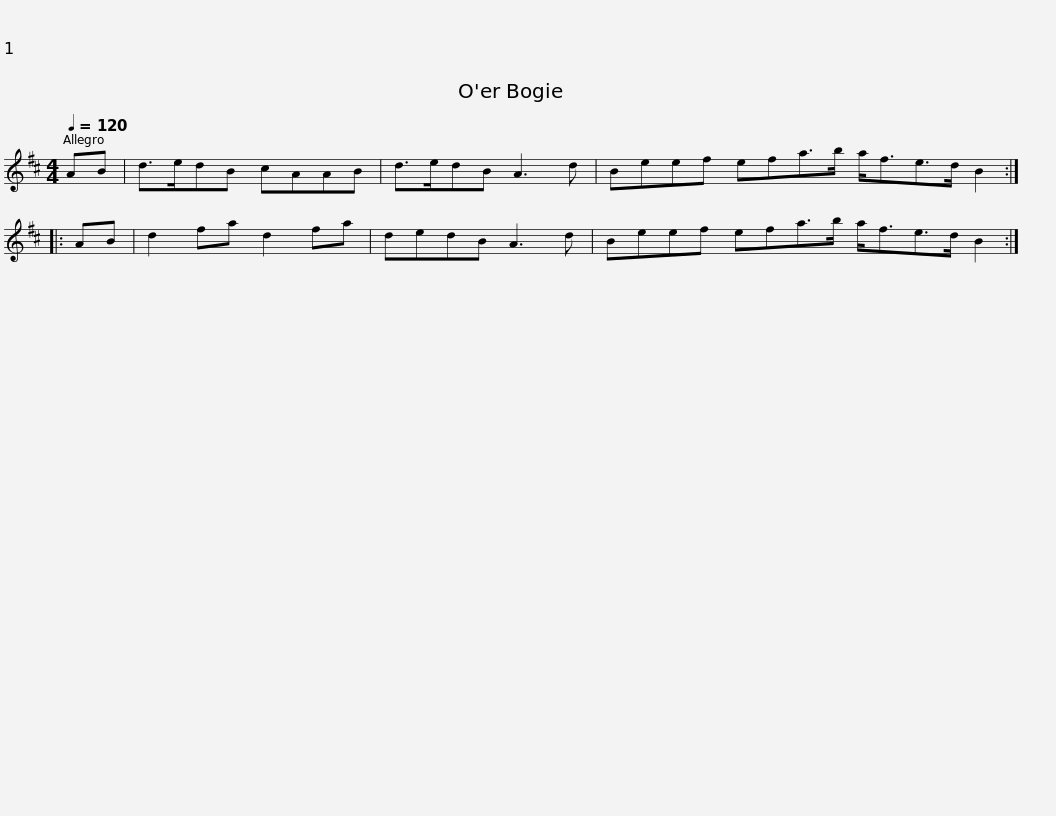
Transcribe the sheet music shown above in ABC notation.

X:1
L:1/8
Q:1/4=120
M:4/4
I:linebreak $
K:D
V:1 treble
V:1
 AB | d>edB cAAB | d>edB A3 d | Beef efa>b a<fe>d B2 :: AB | %5
 d2 fa d2 fa |$ dedB A3 d | Beef efa>b a<fe>d B2 :| %8
